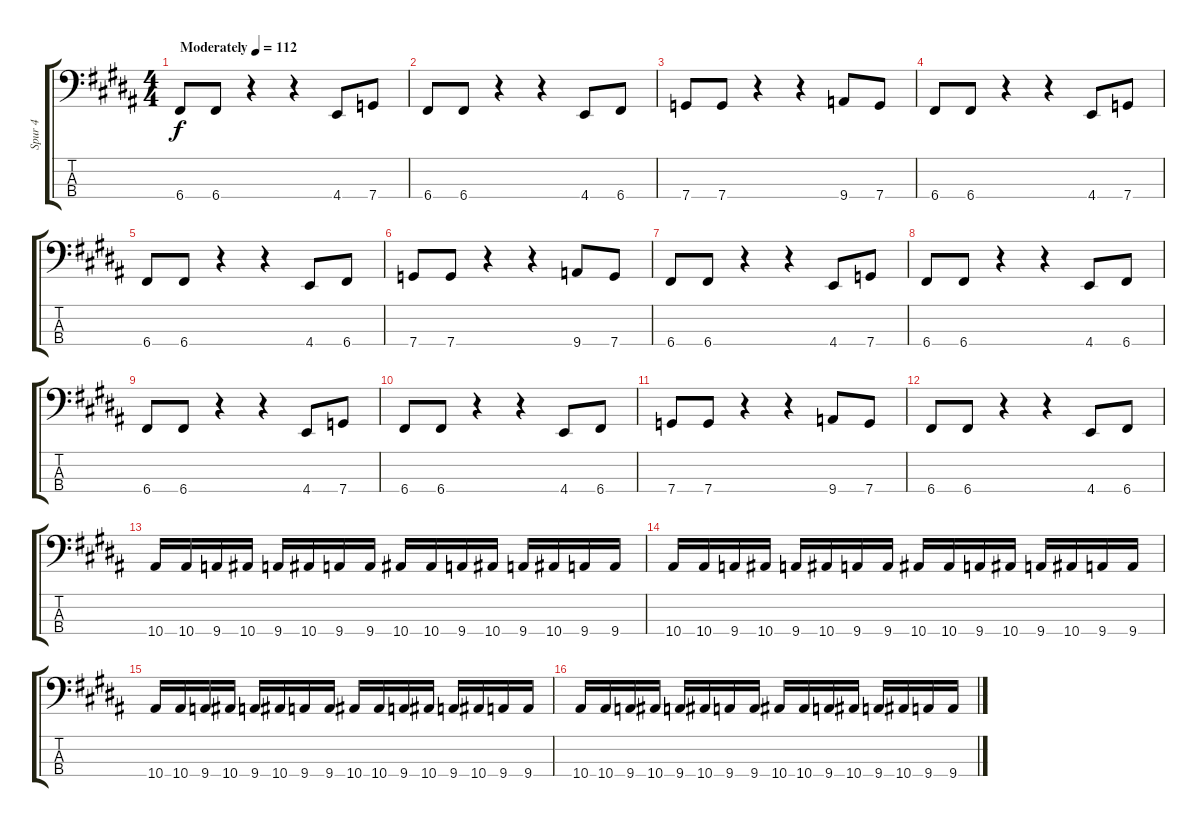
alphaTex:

\track ("Spur 4" "Spur 4") {instrument electricbasspick}
\staff {score tabs}
\tuning (F2 C2 G1 C1) {hide}
\ts (4 4)
\tempo (112 "Moderately")
\clef f4
\ks b
6.4.8{dy f instrument electricbasspick} 6.4.8 r.4 r.4 4.4.8 7.4.8 |
6.4.8 6.4.8 r.4 r.4 4.4.8 6.4.8 |
7.4.8 7.4.8 r.4 r.4 9.4.8 7.4.8 |
6.4.8 6.4.8 r.4 r.4 4.4.8 7.4.8 |
6.4.8 6.4.8 r.4 r.4 4.4.8 6.4.8 |
7.4.8 7.4.8 r.4 r.4 9.4.8 7.4.8 |
6.4.8 6.4.8 r.4 r.4 4.4.8 7.4.8 |
6.4.8 6.4.8 r.4 r.4 4.4.8 6.4.8 |
6.4.8 6.4.8 r.4 r.4 4.4.8 7.4.8 |
6.4.8 6.4.8 r.4 r.4 4.4.8 6.4.8 |
7.4.8 7.4.8 r.4 r.4 9.4.8 7.4.8 |
6.4.8 6.4.8 r.4 r.4 4.4.8 6.4.8 |
10.4.16 10.4.16 9.4.16 10.4.16 9.4.16 10.4.16 9.4.16 9.4.16 10.4.16 10.4.16 9.4.16 10.4.16 9.4.16 10.4.16 9.4.16 9.4.16 |
10.4.16 10.4.16 9.4.16 10.4.16 9.4.16 10.4.16 9.4.16 9.4.16 10.4.16 10.4.16 9.4.16 10.4.16 9.4.16 10.4.16 9.4.16 9.4.16 |
10.4.16 10.4.16 9.4.16 10.4.16 9.4.16 10.4.16 9.4.16 9.4.16 10.4.16 10.4.16 9.4.16 10.4.16 9.4.16 10.4.16 9.4.16 9.4.16 |
10.4.16 10.4.16 9.4.16 10.4.16 9.4.16 10.4.16 9.4.16 9.4.16 10.4.16 10.4.16 9.4.16 10.4.16 9.4.16 10.4.16 9.4.16 9.4.16
